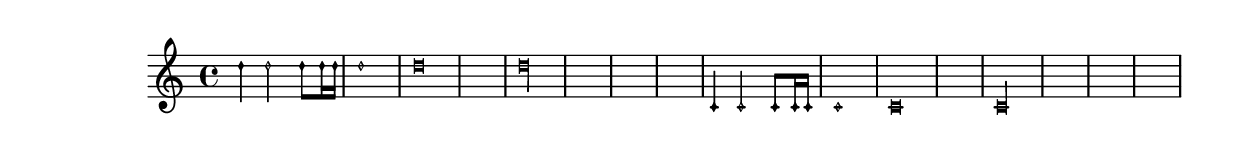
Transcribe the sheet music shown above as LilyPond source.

\version "2.2.0"
\header {
    
texidoc = "There is limited support for mensural notation: note head
shapes are available. Mensural stems are centered on the note heads,
both for up and down stems."

}


\score {\notes { \context Voice { 
    \override NoteHead  #'style = #'mensural
\transpose c d'' {  c4 c2 c8  c16 c16  c1 c\breve c\longa }
\transpose c c' { c4 c2 c8  c16 c16  c1 c\breve c\longa }
}}}

